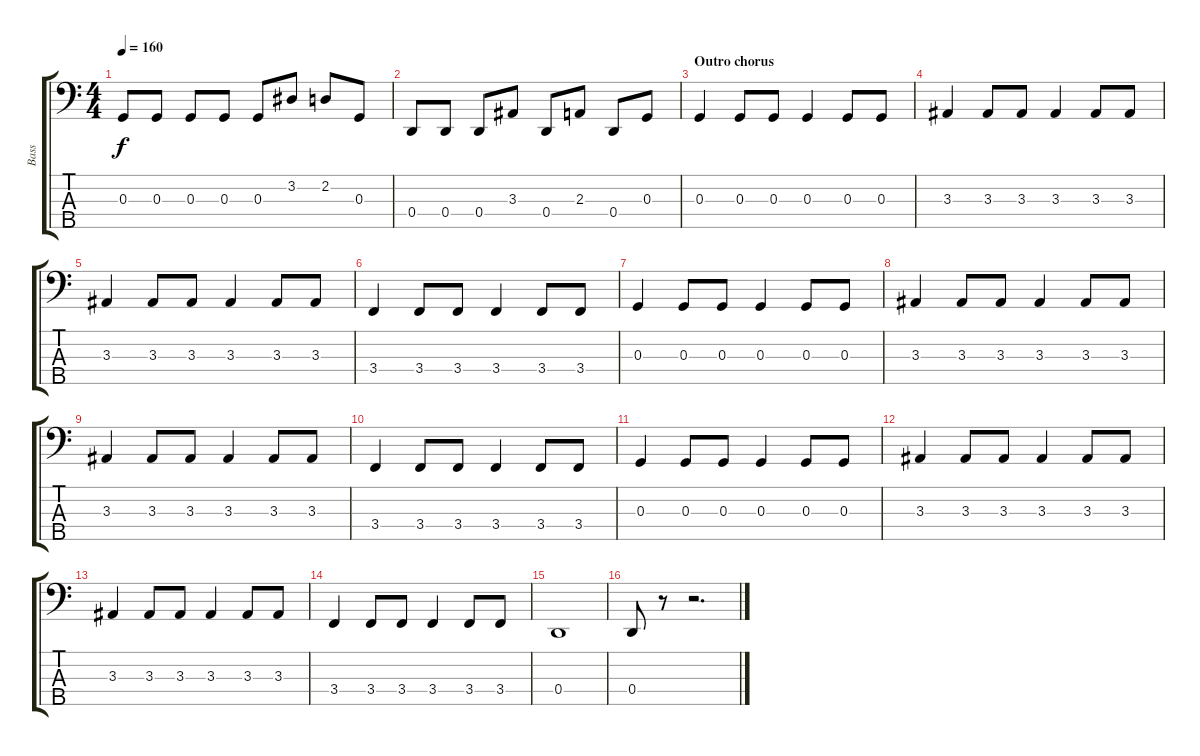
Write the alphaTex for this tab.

\track ("Bass" "Bass") {instrument electricbassfinger}
\staff {score tabs}
\tuning (F2 C2 G1 D1 A0) {hide}
\ts (4 4)
\tempo 160
\clef f4
\ks c
0.3.8{dy f} 0.3.8 0.3.8 0.3.8 0.3.8 3.2.8 2.2.8 0.3.8 |
0.4.8 0.4.8 0.4.8 3.3.8 0.4.8 2.3.8 0.4.8 0.3.8 |
\section ("" "Outro chorus")
0.3.4 0.3.8 0.3.8 0.3.4 0.3.8 0.3.8 |
3.3.4 3.3.8 3.3.8 3.3.4 3.3.8 3.3.8 |
3.3.4 3.3.8 3.3.8 3.3.4 3.3.8 3.3.8 |
3.4.4 3.4.8 3.4.8 3.4.4 3.4.8 3.4.8 |
0.3.4 0.3.8 0.3.8 0.3.4 0.3.8 0.3.8 |
3.3.4 3.3.8 3.3.8 3.3.4 3.3.8 3.3.8 |
3.3.4 3.3.8 3.3.8 3.3.4 3.3.8 3.3.8 |
3.4.4 3.4.8 3.4.8 3.4.4 3.4.8 3.4.8 |
0.3.4 0.3.8 0.3.8 0.3.4 0.3.8 0.3.8 |
3.3.4 3.3.8 3.3.8 3.3.4 3.3.8 3.3.8 |
3.3.4 3.3.8 3.3.8 3.3.4 3.3.8 3.3.8 |
3.4.4 3.4.8 3.4.8 3.4.4 3.4.8 3.4.8 |
0.4.1 |
0.4.8 r.8 r.2{d}
